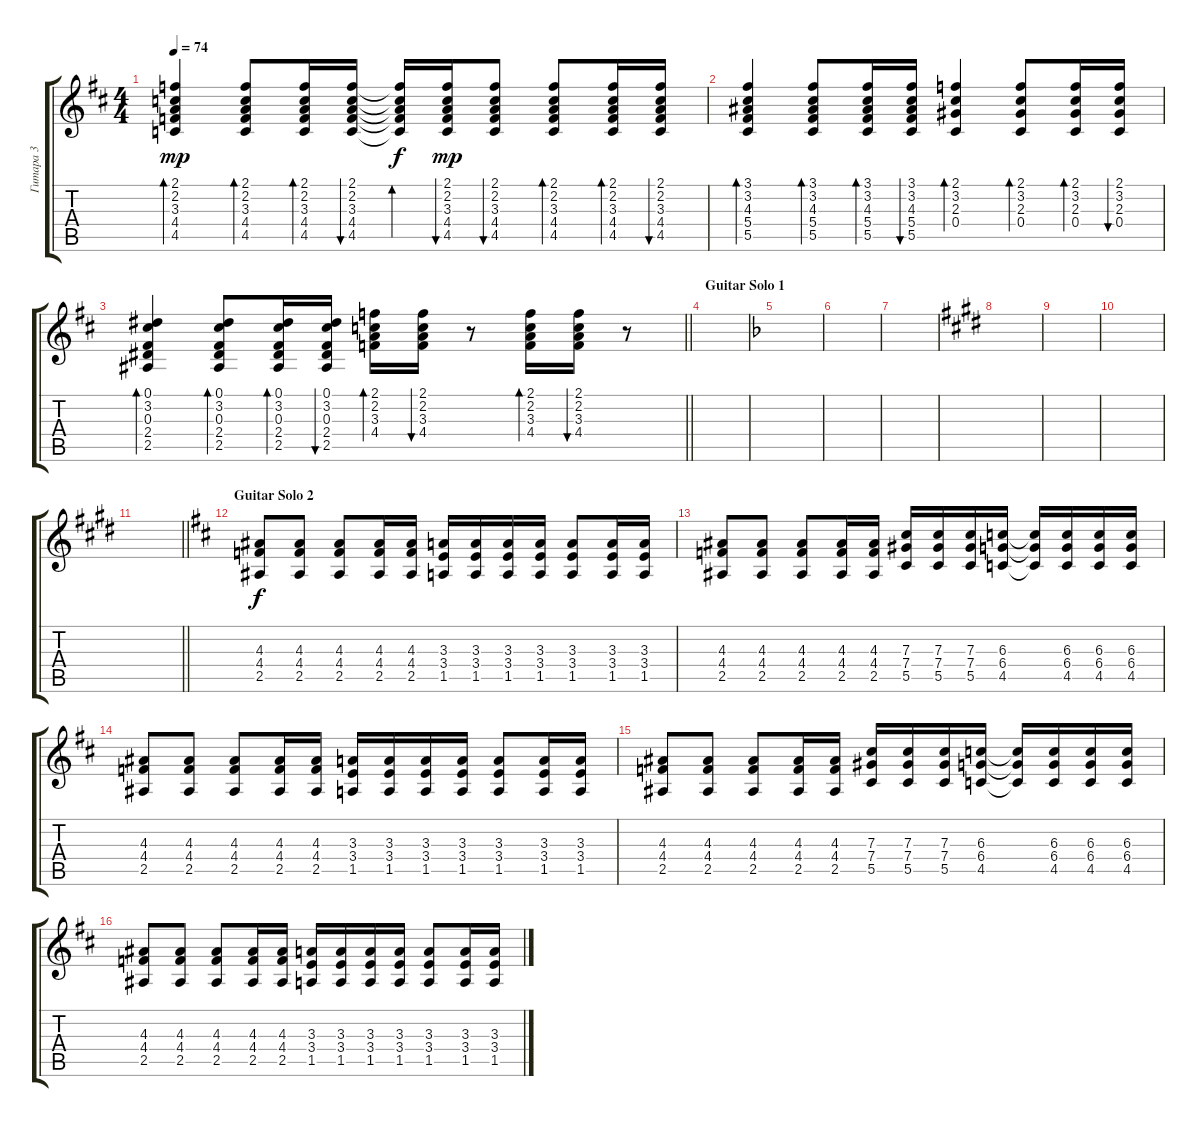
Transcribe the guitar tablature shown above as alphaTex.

\track ("Гитара 3" "Гитара 3") {instrument distortionguitar}
\staff {score tabs}
\tuning (Eb4 Bb3 Gb3 Db3 Ab2 Eb2) {hide}
\ts (4 4)
\tempo 74
\clef g2
\ks bminor
(2.1 2.2 3.3 4.4 4.5).4{bd 60 dy mp} (2.1 2.2 3.3 4.4 4.5).8{bd 60} (2.1 2.2 3.3 4.4 4.5).16{bd 60} (2.1 2.2 3.3 4.4 4.5).16{bu 60} (2.1{t} 2.2{t} 3.3{t} 4.4{t} 4.5{t}).16{bd 60 dy f} (2.1 2.2 3.3 4.4 4.5).16{bu 60 dy mp} (2.1 2.2 3.3 4.4 4.5).8{bu 60} (2.1 2.2 3.3 4.4 4.5).8{bd 60} (2.1 2.2 3.3 4.4 4.5).16{bd 60} (2.1 2.2 3.3 4.4 4.5).16{bu 60} |
(3.1 3.2 4.3 5.4 5.5).4{bd 60} (3.1 3.2 4.3 5.4 5.5).8{bd 60} (3.1 3.2 4.3 5.4 5.5).16{bd 60} (3.1 3.2 4.3 5.4 5.5).16{bu 60} (2.1 3.2 2.3 0.4).4{bd 60} (2.1 3.2 2.3 0.4).8{bd 60} (2.1 3.2 2.3 0.4).16{bd 60} (2.1 3.2 2.3 0.4).16{bu 60} |
\barLineRight lightlight
(0.1 3.2 0.3 2.4 2.5).4{bd 60} (0.1 3.2 0.3 2.4 2.5).8{bd 60} (0.1 3.2 0.3 2.4 2.5).16{bd 60} (0.1 3.2 0.3 2.4 2.5).16{bu 60} (2.1 2.2 3.3 4.4).16{bd 60} (2.1 2.2 3.3 4.4).16{bu 60} r.8 (2.1 2.2 3.3 4.4).16{bd 60} (2.1 2.2 3.3 4.4).16{bu 60} r.8 |
\section ("" "Guitar Solo 1")
|
\ks dminor
|
|
|
\ks c#minor
|
|
|
\barLineRight lightlight
|
\section ("" "Guitar Solo 2")
\ks bminor
(4.3 4.4 2.5).8{dy f instrument distortionguitar} (4.3 4.4 2.5).8 (4.3 4.4 2.5).8 (4.3 4.4 2.5).16 (4.3 4.4 2.5).16 (3.3 3.4 1.5).16 (3.3 3.4 1.5).16 (3.3 3.4 1.5).16 (3.3 3.4 1.5).16 (3.3 3.4 1.5).8 (3.3 3.4 1.5).16 (3.3 3.4 1.5).16 |
(4.3 4.4 2.5).8 (4.3 4.4 2.5).8 (4.3 4.4 2.5).8 (4.3 4.4 2.5).16 (4.3 4.4 2.5).16 (7.3 7.4 5.5).16 (7.3 7.4 5.5).16 (7.3 7.4 5.5).16 (6.3 6.4 4.5).16 (6.3{t} 6.4{t} 4.5{t}).16 (6.3 6.4 4.5).16 (6.3 6.4 4.5).16 (6.3 6.4 4.5).16 |
(4.3 4.4 2.5).8 (4.3 4.4 2.5).8 (4.3 4.4 2.5).8 (4.3 4.4 2.5).16 (4.3 4.4 2.5).16 (3.3 3.4 1.5).16 (3.3 3.4 1.5).16 (3.3 3.4 1.5).16 (3.3 3.4 1.5).16 (3.3 3.4 1.5).8 (3.3 3.4 1.5).16 (3.3 3.4 1.5).16 |
(4.3 4.4 2.5).8 (4.3 4.4 2.5).8 (4.3 4.4 2.5).8 (4.3 4.4 2.5).16 (4.3 4.4 2.5).16 (7.3 7.4 5.5).16 (7.3 7.4 5.5).16 (7.3 7.4 5.5).16 (6.3 6.4 4.5).16 (6.3{t} 6.4{t} 4.5{t}).16 (6.3 6.4 4.5).16 (6.3 6.4 4.5).16 (6.3 6.4 4.5).16 |
(4.3 4.4 2.5).8 (4.3 4.4 2.5).8 (4.3 4.4 2.5).8 (4.3 4.4 2.5).16 (4.3 4.4 2.5).16 (3.3 3.4 1.5).16 (3.3 3.4 1.5).16 (3.3 3.4 1.5).16 (3.3 3.4 1.5).16 (3.3 3.4 1.5).8 (3.3 3.4 1.5).16 (3.3 3.4 1.5).16
